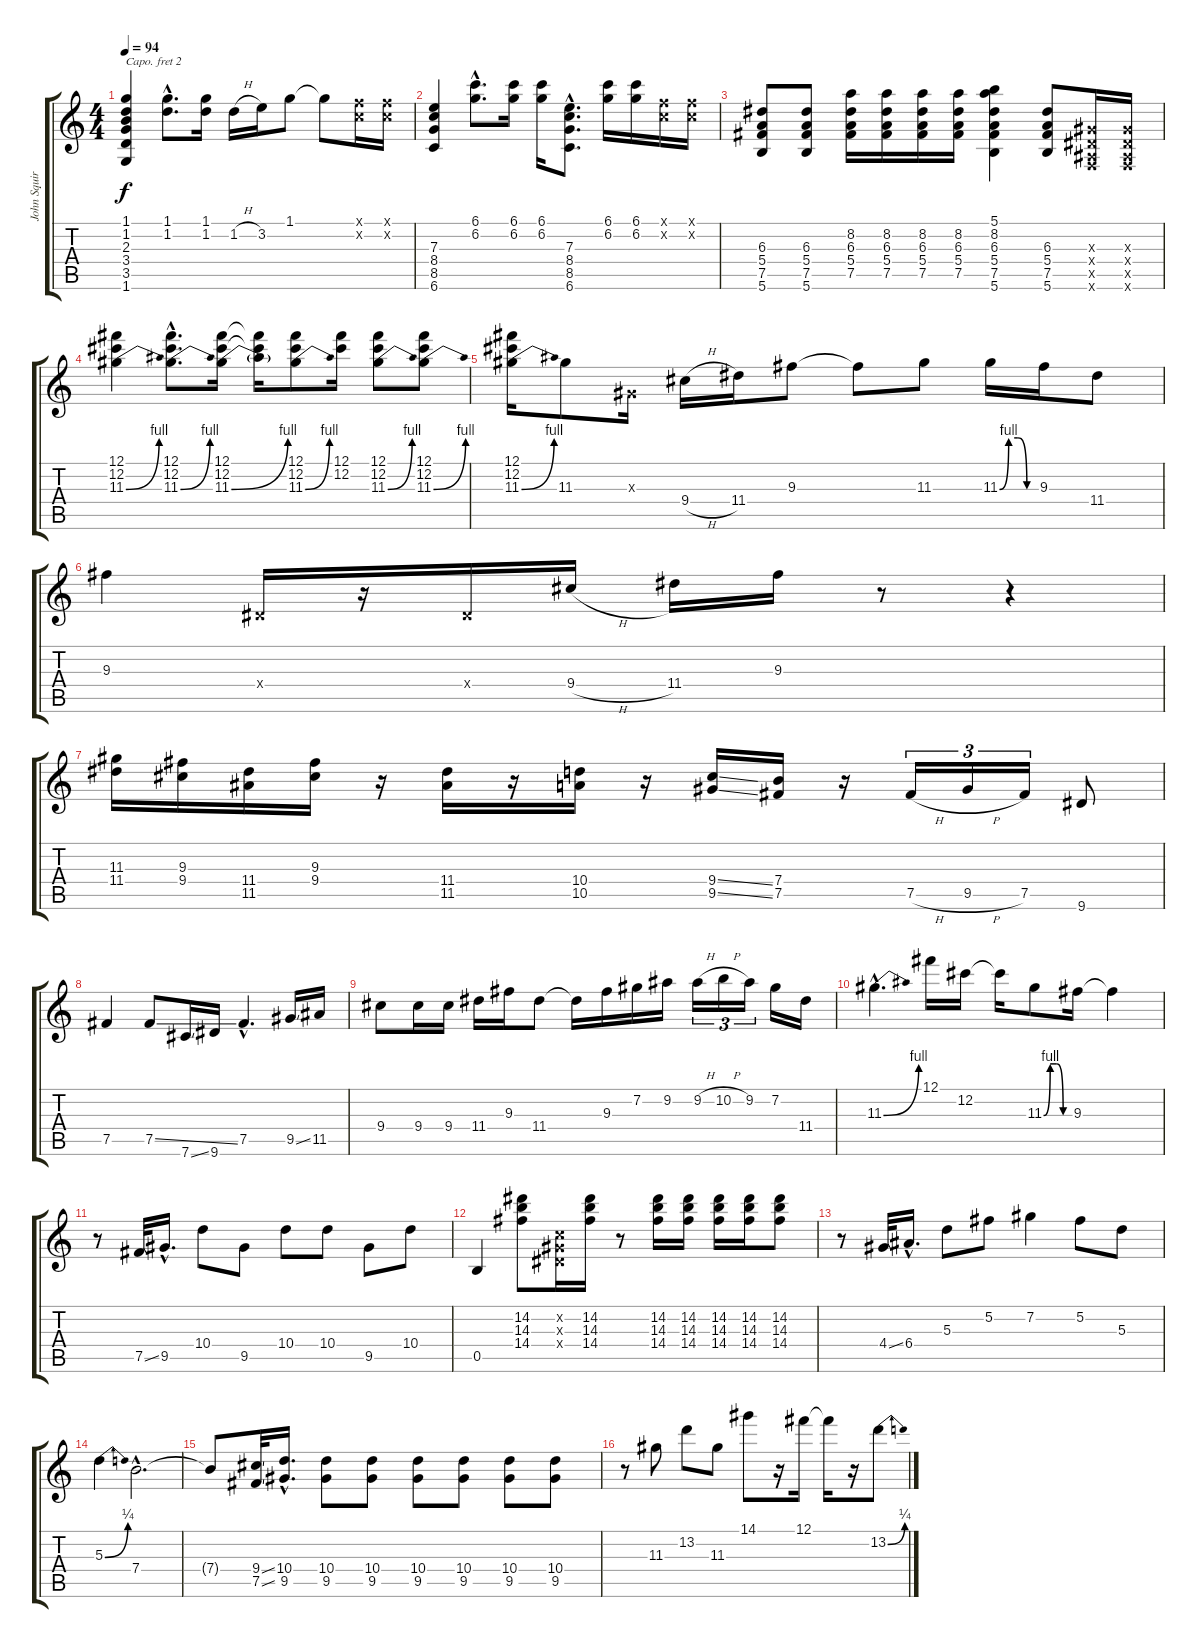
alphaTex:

\track ("John Squire (Guitar)" "John Squir") {instrument distortionguitar}
\staff {score tabs}
\capo 2
\tuning (E4 B3 G3 D3 A2 E2) {hide}
\ts (4 4)
\tempo 94
\clef g2
\ks c
(1.1 1.2 2.3 3.4 3.5 1.6).4{dy f} (1.1{hac} 1.2{hac}).8{d} (1.1 1.2).16 1.2{h}.16 3.2.16 1.1.8 1.1{t}.8 (-1.1{x} -1.2{x}).16 (-1.1{x} -1.2{x}).16 |
(7.3 8.4 8.5 6.6).4 (6.1{hac} 6.2{hac}).8{d} (6.1 6.2).16 (6.1 6.2).16 (7.3{hac} 8.4{hac} 8.5{hac} 6.6{hac}).8{d} (6.1 6.2).16 (6.1 6.2).16 (-1.1{x} -1.2{x}).16 (-1.1{x} -1.2{x}).16 |
(6.3 5.4 7.5 5.6).8 (6.3 5.4 7.5 5.6).8 (8.2 6.3 5.4 7.5).16 (8.2 6.3 5.4 7.5).16 (8.2 6.3 5.4 7.5).16 (8.2 6.3 5.4 7.5).16 (5.1 8.2 6.3 5.4 7.5 5.6).4 (6.3 5.4 7.5 5.6).8 (-1.3{x} -1.4{x} -1.5{x} -1.6{x}).16 (-1.3{x} -1.4{x} -1.5{x} -1.6{x}).16 |
(12.1 12.2 11.3{be (bend 0 0 60 4)}).4 (12.1{hac} 12.2{hac} 11.3{be (bend 0 0 60 4) hac}).8{d} (12.1 12.2 11.3{be (bend 0 0 60 4)}).16 (12.1{t} 12.2{t} 11.3{t}).16 (12.1 12.2 11.3{be (bend 0 0 60 4)}).8 (12.1 12.2).16 (12.1 12.2 11.3{be (bend 0 0 60 4)}).8 (12.1 12.2 11.3{be (bend 0 0 60 4)}).8 |
(12.1 12.2 11.3{be (bend 0 0 60 4)}).16 11.3.8 -1.3{x}.16 9.4{h}.16 11.4.16 9.3.8 9.3{t}.8 11.3.8 11.3{be (custom 0 0 15 4 30 4 45 0 60 0)}.16 9.3.16 11.4.8 |
9.3.4 -1.4{x}.16 r.16 -1.4{x}.16 9.4{h}.16 11.4.16 9.3.16 r.8 r.4 |
(11.3 11.4).16 (9.3 9.4).16 (11.4 11.5).16 (9.3 9.4).16 r.16 (11.4 11.5).16 r.16 (10.4 10.5).16 r.16 (9.4{ss} 9.5{ss}).16 (7.4 7.5).16 r.16 7.5{h}.16{tu (3 2)} 9.5{h}.16{tu (3 2)} 7.5.16{tu (3 2)} 9.6.8 |
7.5.4 7.5{ss}.8 7.6{ss}.16 9.6.16 7.5{hac}.4{d} 9.5{ss}.16 11.5.16 |
9.4.8 9.4.16 9.4.16 11.4.16 9.3.16 11.4.8 11.4{t}.16 9.3.16 7.2.16 9.2.16 9.2{h}.16{tu (3 2)} 10.2{h}.16{tu (3 2)} 9.2.16{tu (3 2)} 7.2.16 11.4.16 |
11.3{be (bend 0 0 60 4) hac}.4{d} 12.1.16 12.2.16 12.2{t}.16 11.3{be (custom 0 0 15 4 30 4 45 0 60 0)}.8 9.3.16 9.3{t}.4 |
r.8 7.5{ss}.32 9.5{hac}.16{d} 10.4.8 9.5.8 10.4.8 10.4.8 9.5.8 10.4.8 |
0.5.4 (14.2 14.3 14.4).8 (-1.2{x} -1.3{x} -1.4{x}).16 (14.2 14.3 14.4).16 r.8 (14.2 14.3 14.4).16 (14.2 14.3 14.4).16 (14.2 14.3 14.4).16 (14.2 14.3 14.4).16 (14.2 14.3 14.4).8 |
r.8 4.4{ss}.32 6.4{hac}.16{d} 5.3.8 5.2.8 7.2.4 5.2.8 5.3.8 |
5.3{be (bend 0 0 60 1)}.4 7.4{hac}.2{d} |
7.4{t}.8 (9.4{ss} 7.5{ss}).32 (10.4{hac} 9.5{hac}).16{d} (10.4 9.5).8 (10.4 9.5).8 (10.4 9.5).8 (10.4 9.5).8 (10.4 9.5).8 (10.4 9.5).8 |
r.8 11.3.8 13.2.8 11.3.8 14.1.8 r.16 12.1.16 12.1{t}.16 r.16 13.2{be (bend 0 0 60 1)}.8
